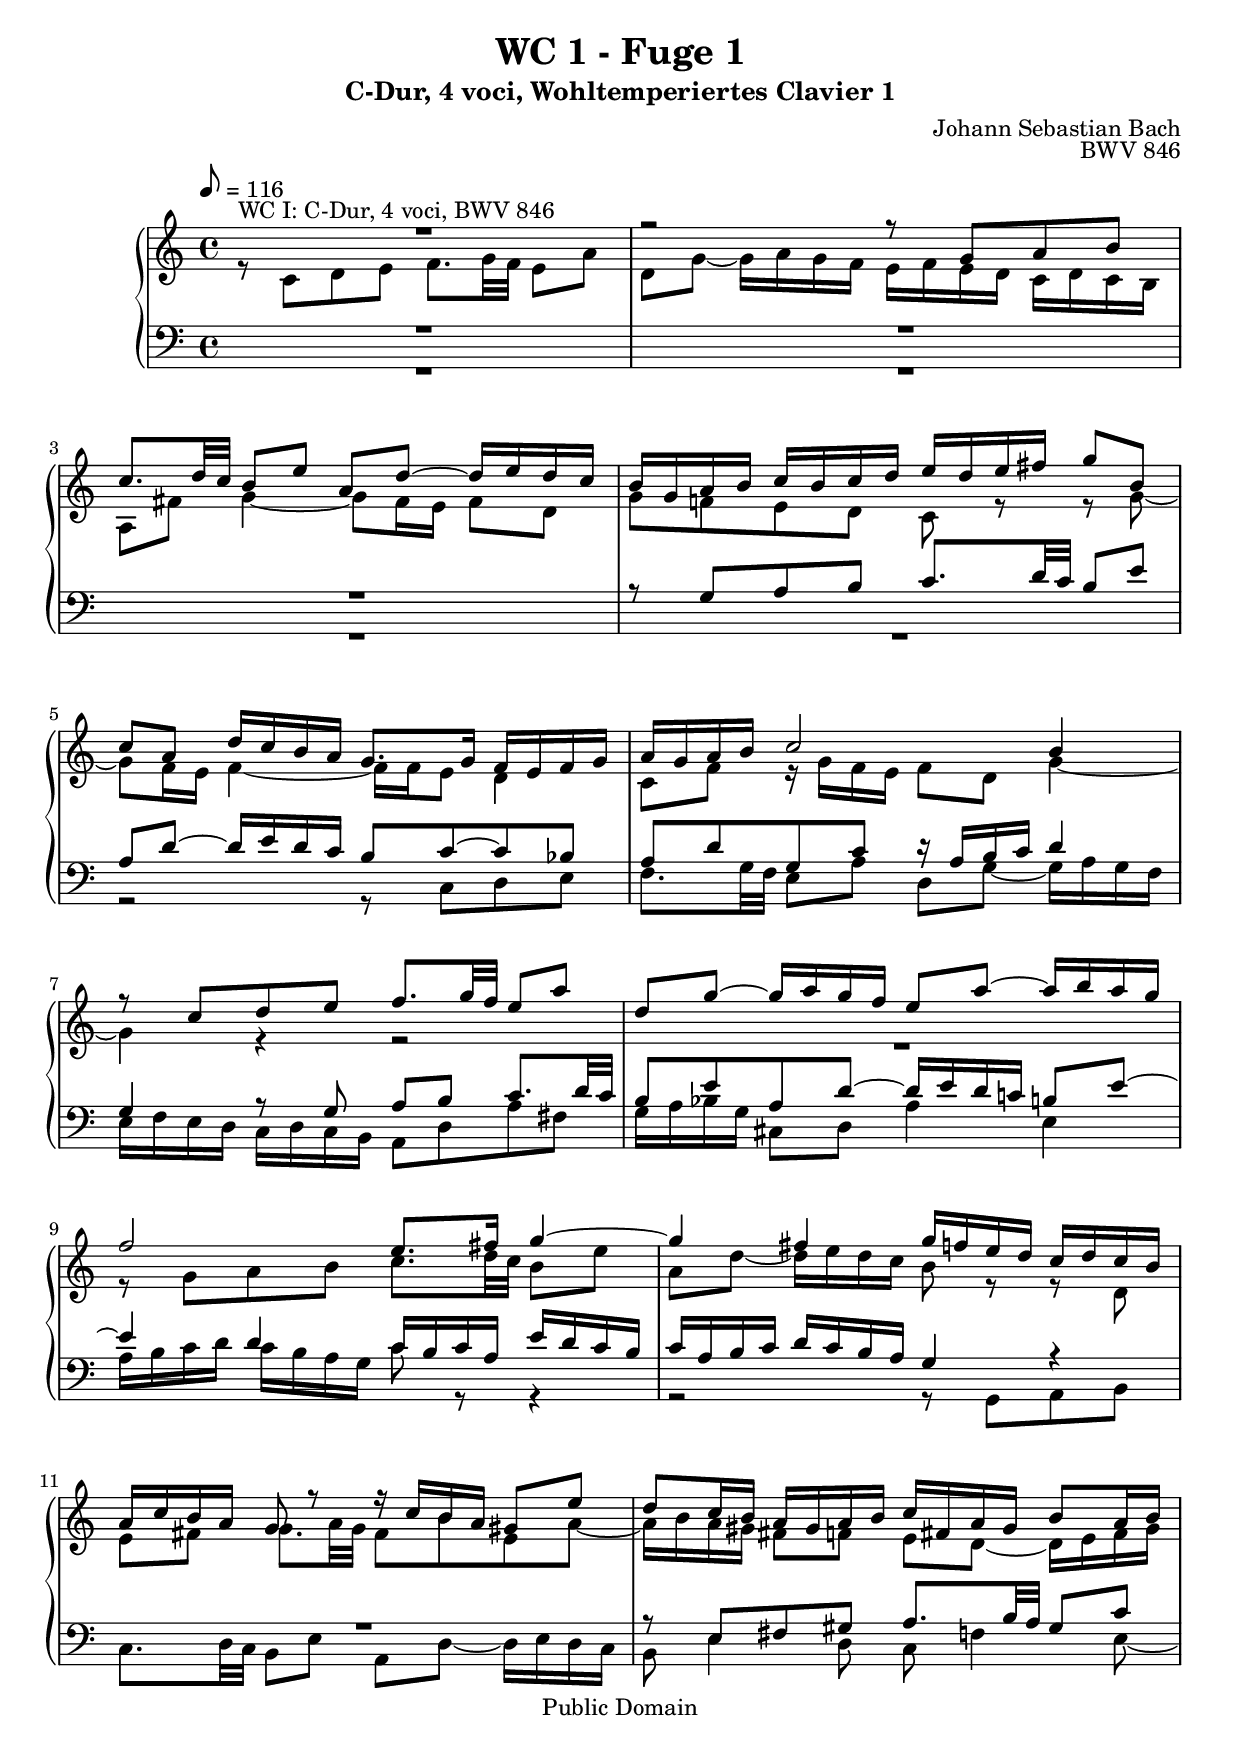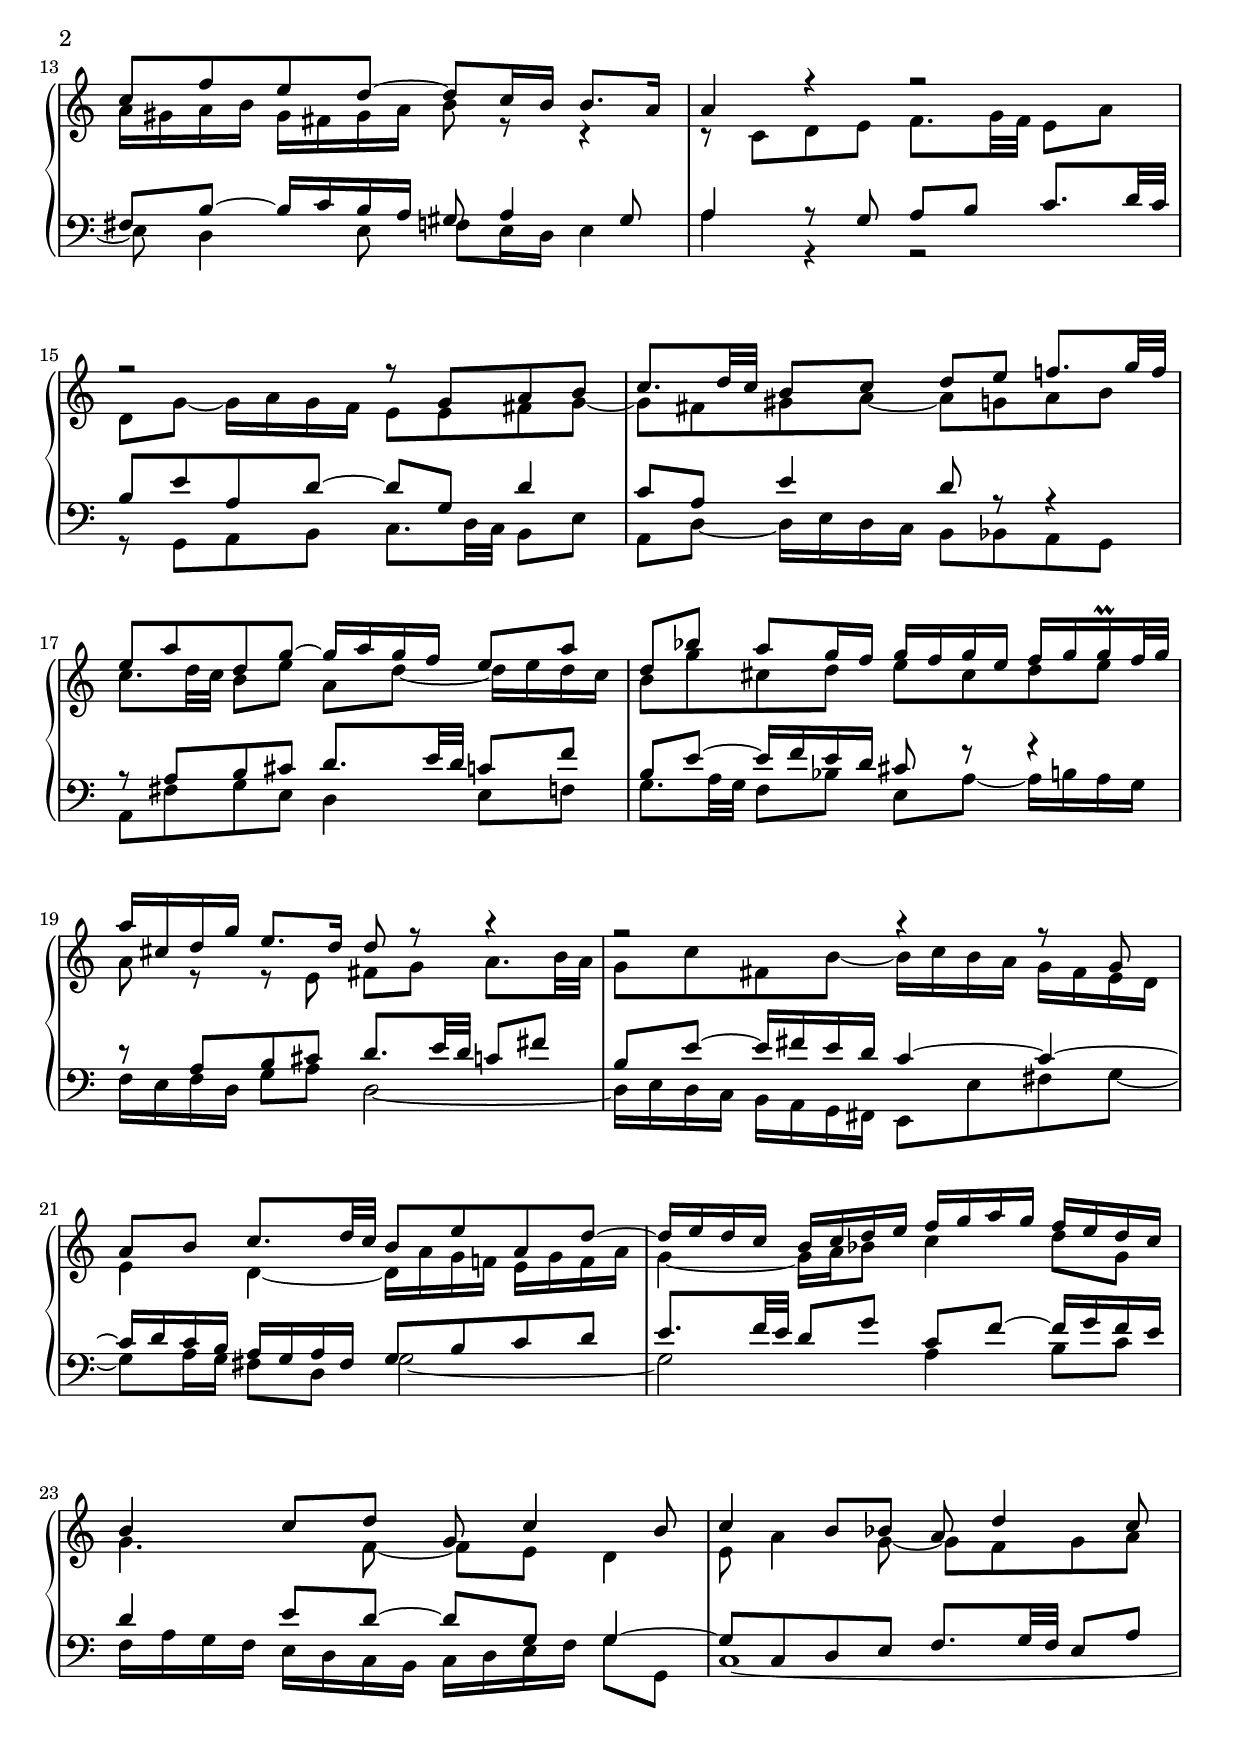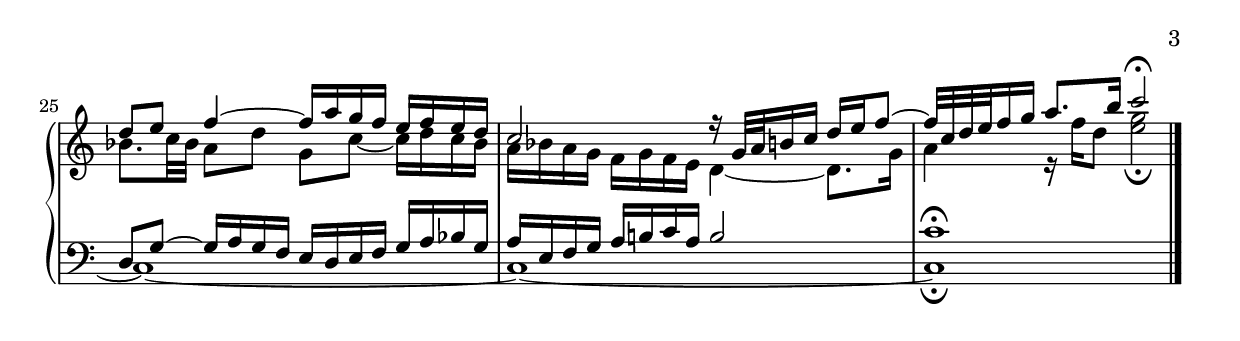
\version "2.22.2"
%\language "deutsch"

\header {
  title = "WC 1 - Fuge 1"
  subtitle = "C-Dur, 4 voci, Wohltemperiertes Clavier 1"
  composer = "Johann Sebastian Bach"
  opus = "BWV 846"
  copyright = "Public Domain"
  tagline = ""
}

global = {
  \key c \major
  \time 4/4
  \tempo 8 = 116}


preambleUp = {\clef treble \global}
preambleDown = {\clef bass \global}

soprano = \relative c' {
  \global
 
  R1 | % m. 1
  r2 r8 g' a b | % m. 2 
  c8. d32 c b8 e a, d~ d16 e d c | % m. 3
  b16 g a b c b c d e d e fis g8 b, | % m. 4
  c8 a d16 c b a g8. g16 f e f g | % m. 5
  a16 g a b c2 b4 | % m. 6
  r8 c d e f8. g32 f e8 a | % m. 7
  d,8 g~ g16 a g f e8 a~ a16 b a g | % m. 8
  f2 e8. fis16 g4~ | % m. 9
  g4 fis g16 f! e d c d c b | % m. 10
  a16 c b a g8 r r16 c b a gis8 e' | % m. 11
  d8 c16 b a gis a b c fis, a gis b8 a16 b | % m. 12
  c8 f e d~ d c16 b b8. a16 | % m. 13
  a4 r r2 | % m. 14
  r r8 g a b | % m. 15
  c8. d32 c b8 c d e f!8. g32 f | % m. 16
  e8 a d, g~ g16 a g f e8 a | % m. 17
  d,8 bes' a g16 f g f g e f g g \prall f32 g | % m. 18
  a16 cis, d g e8. d16 d8 r r4 | % m. 19
  r2 r4 r8 g, | % m. 20
  a8 b c8. d32 c b8 e a, d~ | % m. 21
  d16 e d c b c d e f g a g f e d  c | % m. 22
  b4 c8 d g, c4 b8  | % m. 23
  c4 b8 bes a d4 c8  | % m. 24
  d8 e f4~ f16 a g f e f e d \noBreak | % m. 25
  c2 r16 g32a b!16 c d e f8~ \noBreak | % m. 26
  f32 c d e f16 g a8. b16 c2 \fermata \bar "|." | % m. 27
  
}

alto = \relative c' {
  \global
 
  r8^"WC I: C-Dur, 4 voci, BWV 846" c d e f8. g32 f e8 a | % m. 1
  d,8 g~ g16 a g f e f e d c d c b | % m. 2
  a8 fis' g4~ g8 fis16 e fis8 d | % m. 3
  g8 f! e d c r r g'~ | % m. 4
  g8 f16 e f4~ f16 f e8 d4 | % m. 5
  c8 f r16 g f e f8 d g4~ | % m. 6
  g4 r r2 | % m. 7
  R1 | % m. 8
  r8 g a b c8. d32 c b8 e | % m. 9
  a,8 d~ d16 e d c b8 r r d, | % m. 10
  e8 fis g8. a32 g fis8 b e, a~ | % m. 11
  a16 b a gis fis8 f e d~ d16 e fis gis | % m. 12
  a16 gis a b gis fis gis a b8 r r4 | % m. 13
  r8 c, d e f8. g32 f e8 a | % m. 14
  d,8 g~ g16 a g f e8 e fis g~ | % m. 15
  g8 fis gis a~ a g! a b | % m. 16
  c8. d32 c b8 e a, d~ d16 e d c | % m. 17
  b8 g' cis, d e cis d e | % m. 18
  a,8 r r e fis g a8. b32 a | % m. 19
  g8 c fis, b~ b16 c b a g fis e d | % m. 20
  e4 d~ d16 a' g f! e g f a | % m. 21
  g4~ g16 a bes8 c4 d8  g, | % m. 22
  g4. f8~ f e d4 | % m. 23
  e8 a4 g8~ g f g a | % m. 24
  bes8. c32 bes a8 d g, c~ c16 d c bes | % m. 25
  a bes a g f g f e d4~ d8. g16 | % m. 26
  a4 r16 f' d8 <g e>2 \fermata \bar "|." | % m. 27
  
}

tenor = \relative c {
  \global
 
  R1 | % m. 1
  R1 | % m. 2
  R1 | % m. 3
  r8 g' a b c8. d32 c b8 e | % m. 4
  a,8 d~ d16 e d c b8 c~ c bes | % m. 5
  a8 d g, c r16 a b c d4 | % m. 6
  g,4 r8 g a b c8. d32 c | % m. 7
  b8 e a, d~ d16 e d c! b!8 e~ | % m. 8
  e4 d c16 b c a e' d c b | % m. 9
  c16 a b c d c b a g4 r | % m. 10
  R1 | % m. 11
  r8 e fis gis a8. b32 a gis8 c | % m. 12
  fis,8 b~ b16 c b a gis8 a4 gis8 | % m. 13
  a4 r8 g a b c8. d32 c | % m. 14
  b8 e a, d~ d g, d'4 | % m. 15
  c8 a e'4 d8 r r4 | % m. 16
  r8 a b cis d8. e32 d c!8 f | % m. 17
  b,8 e~ e16 f e d cis8 r r4 | % m. 18
  r8 a b cis d8. e32 d c!8 fis | % m. 19
  b,8 e~ e16 fis e d c4~ c~ | % m. 20
  c16 d c b a g a fis g8 b c d | % m. 21
  e8. f32 e d8 g c, f~ f16 g f e | % m. 22
  d4 e8 d~ d g, g4~ | % m. 23
  g8 c, d e f8. g32 f e8 a | % m. 24
  d,8 g~ g16 a g f e d e f g a bes g | % m. 25
  a e f g a b! c a b2| % m. 26
  c1 \fermata \bar "|." | % m. 27 
  
}

bass = \relative c {
  \global
 
  R1 | % m. 1
  R1 | % m. 2
  R1 | % m. 3
  R1 | % m. 4
  r2 r8 c d e  | % m. 5
  f8. g32 f e8 a d, g~ g16 a g f | % m. 6
  e16 f e d c d c b a8 d a' fis | % m. 7
  g16 a bes g cis,8 d a'4 e | % m. 8
  a16 b c d c b a g c8 r r4 | % m. 9
  r2 r8 g, a b | % m. 10
  c8. d32 c b8 e a, d~ d16 e d c | % m. 11
  b8 e4 d8 c f!4 e8~ | % m. 12
  e8 d4 e8 f!8 e16 d e4 | % m. 13 
  a4 r r2 | % m. 14
  r8 g, a b c8. d32 c b8 e | % m. 15
  a,8 d~ d16 e d c b8 bes a g | % m. 16
  a8 fis' g e d4 e8 f! | % m. 17
  g8. a32 g f8 bes e, a~ a16 b a g | % m. 18
  f16 e f d g8 a d,2~ | % m. 19
  d16 e d c b a g fis e8 e' fis g~ | % m. 20
  g8 a16 g fis8 d g2~ | % m. 21
  g2 a4 b8 c | % m. 22
  f,16 a g f e d c b c d e f g8 g, | % m. 23
  c1~ | % m. 24
  c~ | % m. 25
  c~ | % m. 26
  c \fermata \bar "|." | % m. 27
  
}



\score {
  \new PianoStaff <<
    %\set PianoStaff.instrumentName = #"Piano  "
    \new Staff = "upper" \relative c' {\preambleUp
  <<
  \new Voice = "s" { \voiceOne \soprano }
  \\
  \new Voice ="a" { \voiceTwo \alto }
  >>
}
    \new Staff = "lower" \relative c {\preambleDown
  <<
   \new Voice = "t" { \voiceThree \tenor }
    \\
   \new Voice = "b" { \voiceFour \bass }
  >>
}
  >>
  \layout { }
}

\score {
  \new PianoStaff <<
   \new Staff = "upper" \relative c' {\preambleUp
  <<
  \new Voice { \voiceOne \soprano }
  \\
  \new Voice { \voiceTwo \alto }
  >>
}
    \new Staff = "lower" \relative c {\preambleDown
  <<
    \new Voice { \voiceThree \tenor }
    \\
    \new Voice { \voiceFour \bass }
  >>
}
  >>
  \midi { }
}